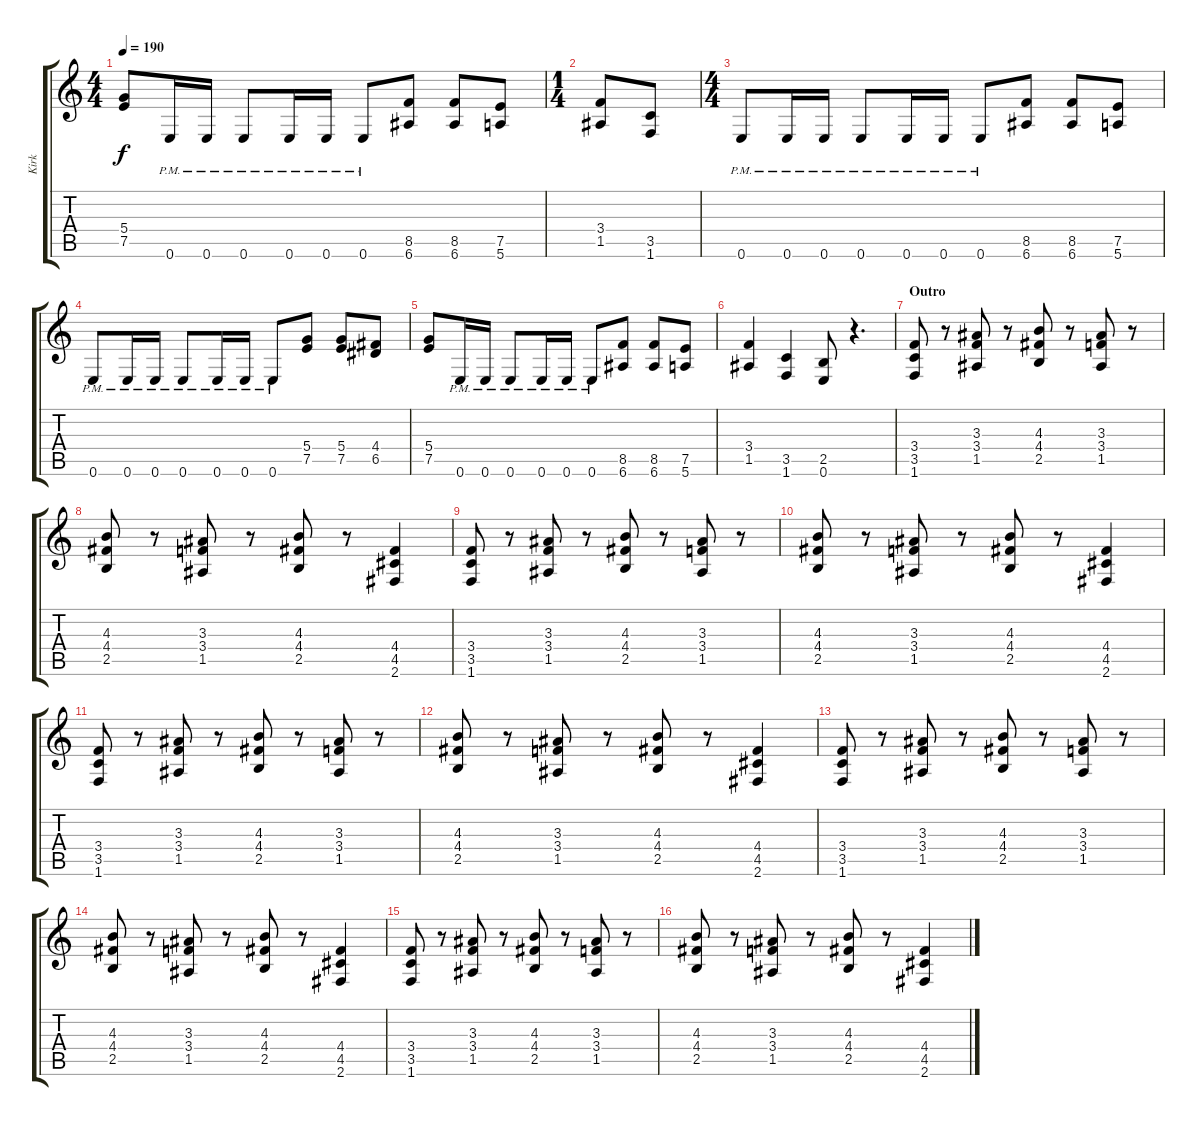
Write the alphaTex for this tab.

\track ("Kirk" "Kirk") {instrument distortionguitar}
\staff {score tabs}
\tuning (E4 B3 G3 D3 A2 E2) {hide}
\ts (4 4)
\tempo 190
\clef g2
\ks c
(5.4 7.5).8{dy f} 0.6{pm}.16 0.6{pm}.16 0.6{pm}.8 0.6{pm}.16 0.6{pm}.16 0.6{pm}.8 (8.5 6.6).8 (8.5 6.6).8 (7.5 5.6).8 |
\ts (1 4)
(3.4 1.5).8 (3.5 1.6).8 |
\ts (4 4)
0.6{pm}.8 0.6{pm}.16 0.6{pm}.16 0.6{pm}.8 0.6{pm}.16 0.6{pm}.16 0.6{pm}.8 (8.5 6.6).8 (8.5 6.6).8 (7.5 5.6).8 |
0.6{pm}.8 0.6{pm}.16 0.6{pm}.16 0.6{pm}.8 0.6{pm}.16 0.6{pm}.16 0.6{pm}.8 (5.4 7.5).8 (5.4 7.5).8 (4.4 6.5).8 |
(5.4 7.5).8 0.6{pm}.16 0.6{pm}.16 0.6{pm}.8 0.6{pm}.16 0.6{pm}.16 0.6{pm}.8 (8.5 6.6).8 (8.5 6.6).8 (7.5 5.6).8 |
(3.4 1.5).4 (3.5 1.6).4 (2.5 0.6).8 r.4{d} |
\section ("" "Outro")
(3.4 3.5 1.6).8 r.8 (3.3 3.4 1.5).8 r.8 (4.3 4.4 2.5).8 r.8 (3.3 3.4 1.5).8 r.8 |
(4.3 4.4 2.5).8 r.8 (3.3 3.4 1.5).8 r.8 (4.3 4.4 2.5).8 r.8 (4.4 4.5 2.6).4 |
(3.4 3.5 1.6).8 r.8 (3.3 3.4 1.5).8 r.8 (4.3 4.4 2.5).8 r.8 (3.3 3.4 1.5).8 r.8 |
(4.3 4.4 2.5).8 r.8 (3.3 3.4 1.5).8 r.8 (4.3 4.4 2.5).8 r.8 (4.4 4.5 2.6).4 |
(3.4 3.5 1.6).8 r.8 (3.3 3.4 1.5).8 r.8 (4.3 4.4 2.5).8 r.8 (3.3 3.4 1.5).8 r.8 |
(4.3 4.4 2.5).8 r.8 (3.3 3.4 1.5).8 r.8 (4.3 4.4 2.5).8 r.8 (4.4 4.5 2.6).4 |
(3.4 3.5 1.6).8 r.8 (3.3 3.4 1.5).8 r.8 (4.3 4.4 2.5).8 r.8 (3.3 3.4 1.5).8 r.8 |
(4.3 4.4 2.5).8 r.8 (3.3 3.4 1.5).8 r.8 (4.3 4.4 2.5).8 r.8 (4.4 4.5 2.6).4 |
(3.4 3.5 1.6).8 r.8 (3.3 3.4 1.5).8 r.8 (4.3 4.4 2.5).8 r.8 (3.3 3.4 1.5).8 r.8 |
(4.3 4.4 2.5).8 r.8 (3.3 3.4 1.5).8 r.8 (4.3 4.4 2.5).8 r.8 (4.4 4.5 2.6).4
